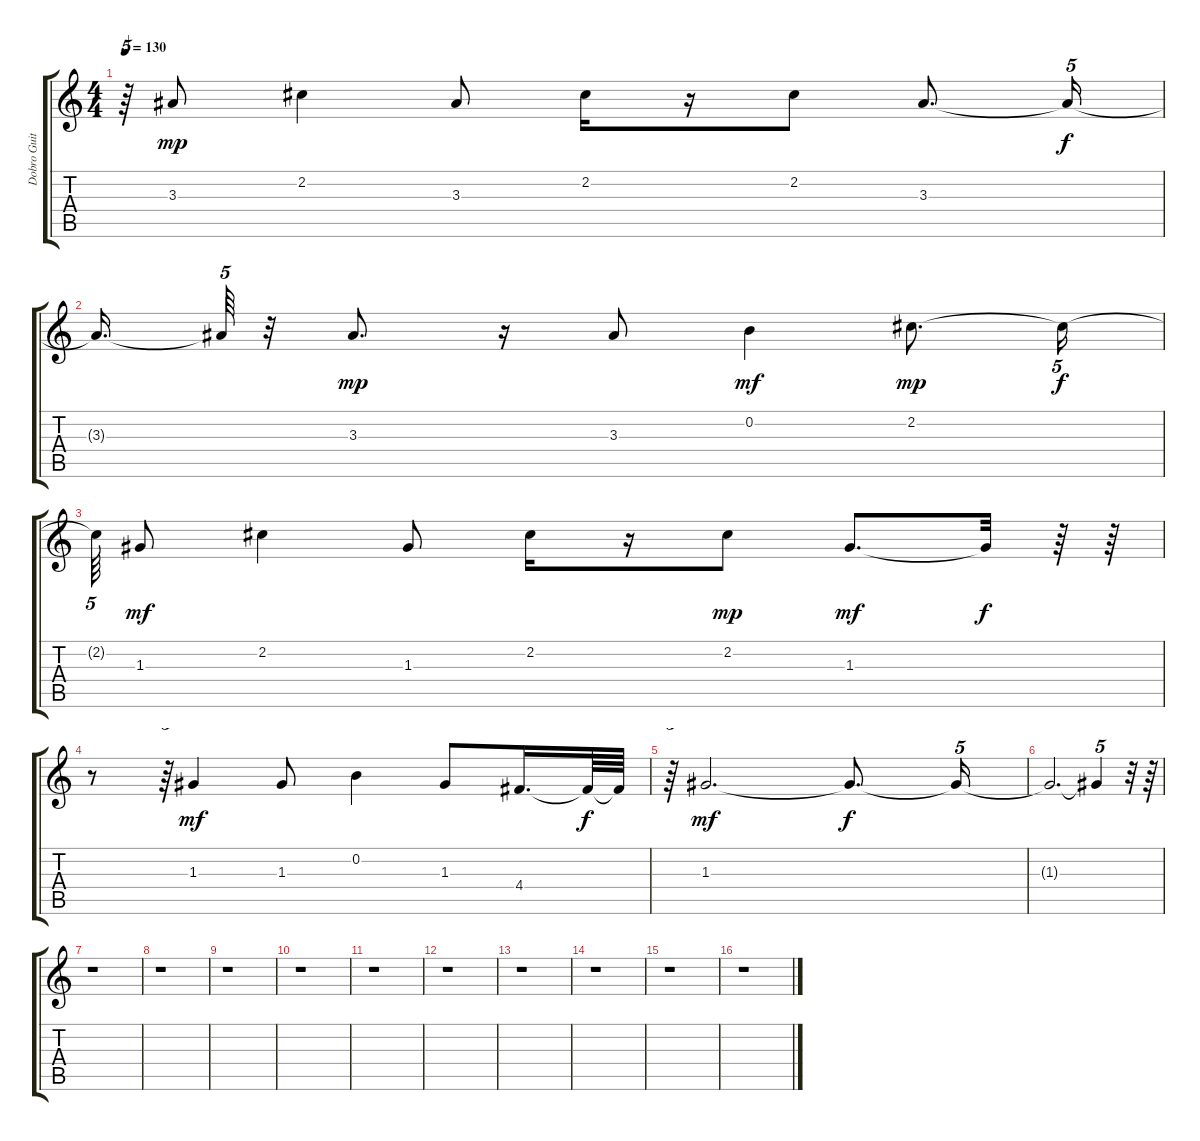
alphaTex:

\track ("Dobro Guitar" "Dobro Guit") {instrument banjo}
\staff {score tabs}
\tuning (E4 B3 G3 D3 A2 E2) {hide}
\displaytranspose 12
\ts (4 4)
\tempo 130
\clef g2
\ks c
r.64{tu (5 4) dy f} 3.3.8{dy mp} 2.2.4 3.3.8 2.2.16 r.16 2.2.8 3.3.8{d} 3.3{t}.16{tu (5 4) dy f} |
3.3{t}.16{d} 3.3{t}.64{tu (5 4)} r.32 3.3.8{d dy mp} r.16 3.3.8 0.2.4{dy mf} 2.2.8{d dy mp} 2.2{t}.16{tu (5 4) dy f} |
2.2{t}.64{tu (5 4)} 1.3.8{dy mf} 2.2.4 1.3.8 2.2.16 r.16 2.2.8{dy mp} 1.3.8{d dy mf} 1.3{t}.32{dy f} r.64 r.64 |
r.8 r.64{tu (5 4)} 1.3.4{dy mf} 1.3.8 0.2.4 1.3.8 4.4.16{d} 4.4{t}.64{dy f} 4.4{t}.64 |
r.64{tu (5 4)} 1.3.2{d dy mf} 1.3{t}.8{d dy f} 1.3{t}.16{tu (5 4)} |
1.3{t}.2{d} 1.3{t}.4{tu (5 4)} r.32 r.64 |
r.1 |
r.1 |
r.1 |
r.1 |
r.1 |
r.1 |
r.1 |
r.1 |
r.1 |
r.1
